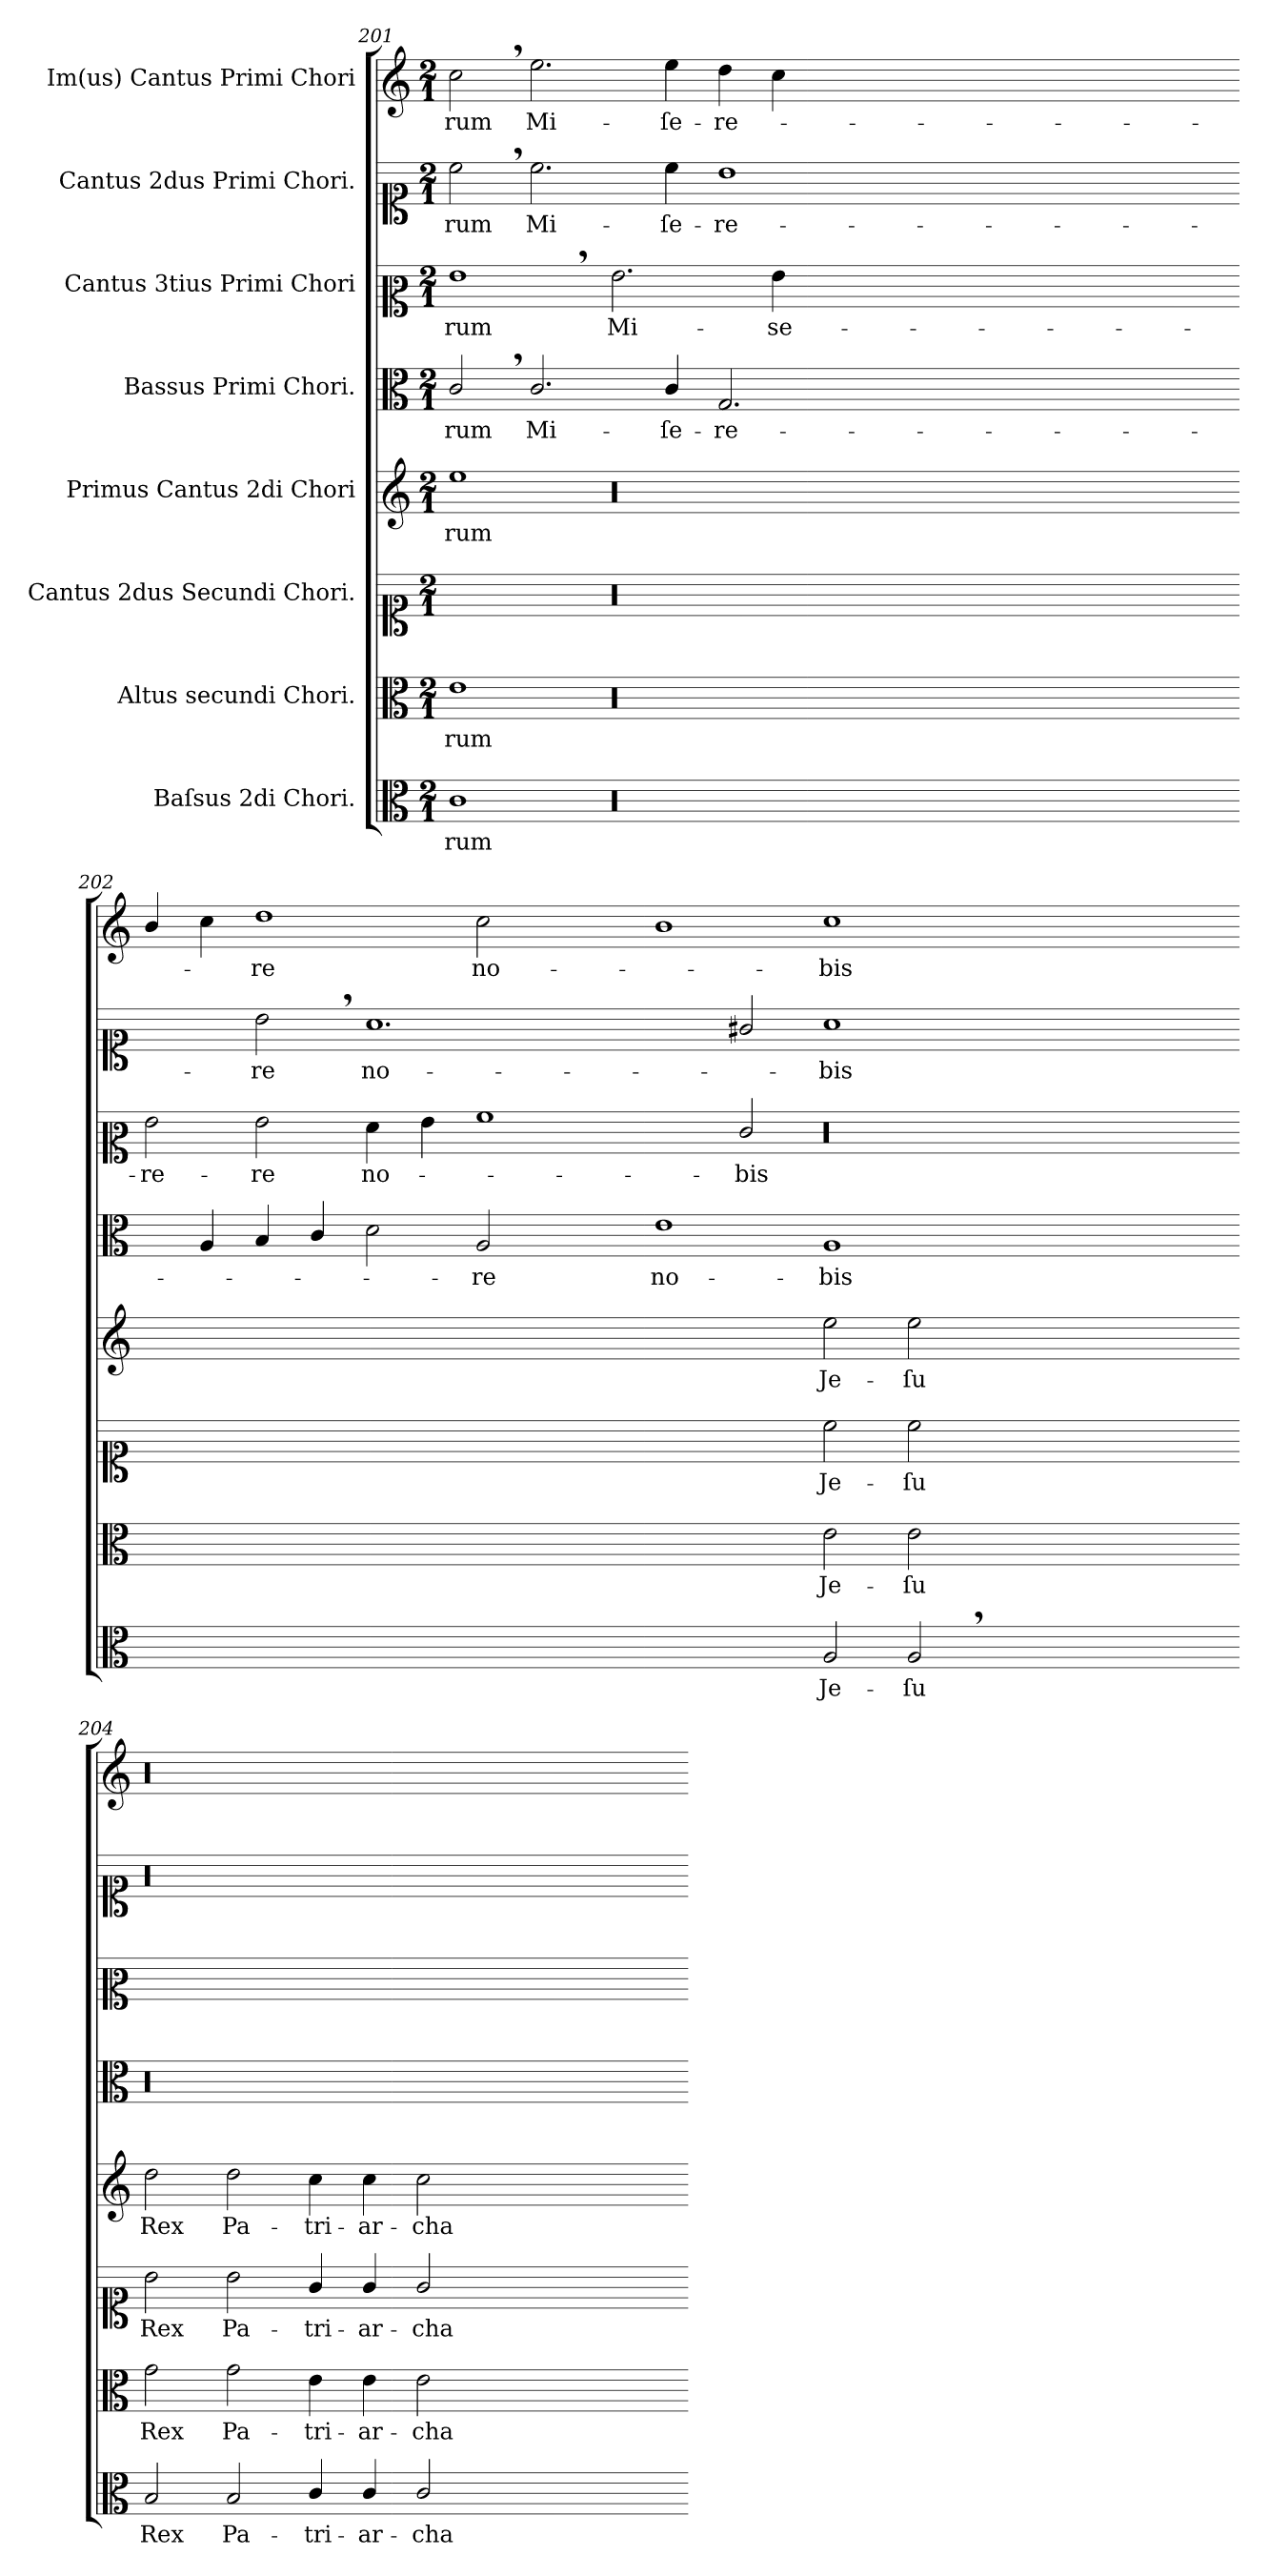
**kern	**text	**kern	**text	**kern	**text	**kern	**text	**kern	**text	**kern	**text	**kern	**text	**kern	**text
*part8	*part8	*part7	*part7	*part6	*part6	*part5	*part5	*part4	*part4	*part3	*part3	*part2	*part2	*part1	*part1
*staff8	*staff8	*staff7	*staff7	*staff6	*staff6	*staff5	*staff5	*staff4	*staff4	*staff3	*staff3	*staff2	*staff2	*staff1	*staff1
*I"Baſsus 2di Chori.	*	*I"Altus secundi Chori.	*	*I"Cantus 2dus Secundi Chori.	*	*I"Primus Cantus 2di Chori	*	*I"Bassus Primi Chori.	*	*I"Cantus 3tius Primi Chori	*	*I"Cantus 2dus Primi Chori.	*	*I"Im(us) Cantus Primi Chori	*
*clefC3	*	*clefC3	*	*clefC1	*	*clefG2	*	*clefC3	*	*clefC2	*	*clefC1	*	*clefG2	*
*k[]	*	*k[]	*	*k[]	*	*k[]	*	*k[]	*	*k[]	*	*k[]	*	*k[]	*
*M2/1	*	*M2/1	*	*M2/1	*	*M2/1	*	*M2/1	*	*M2/1	*	*M2/1	*	*M2/1	*
=201	=201	=201	=201	=201	=201	=201	=201	=201	=201	=201	=201	=201	=201	=201	=201
1c	-rum	1e	-rum	1ryy	.	1ee	-rum	2c,</	-rum	1g,<	-rum	2cc,<\	-rum	2cc,<\	-rum
.	.	.	.	.	.	.	.	2.c/	Mi-	.	.	2.cc\	Mi-	2.ee\	Mi-
00r	.	00r	.	00r	.	00r	.	.	.	2.g\	Mi-	.	.	.	.
.	.	.	.	.	.	.	.	4c/	-ſe-	.	.	4cc\	-ſe-	4ee\	-ſe-
.	.	.	.	.	.	.	.	2.G/	-re-	.	.	1b\	-re-	4dd\	-re-
.	.	.	.	.	.	.	.	.	.	4g\	-se-	.	.	4cc\	.
.	.	.	.	.	.	.	.	.	.	0.ryy	.	.	.	0.ryy	.
.	.	.	.	.	.	.	.	0ryy	.	.	.	.	.	.	.
.	.	.	.	.	.	.	.	.	.	.	.	0ryy	.	.	.
.	.	.	.	.	.	.	.	2.ryy	.	.	.	.	.	.	.
.	.	.	.	.	.	.	.	.	.	.	.	2ryy	.	.	.
=202-	=202-	=202-	=202-	=202-	=202-	=202-	=202-	=202-	=202-	=202-	=202-	=202-	=202-	=202-	=202-
0ryy	.	0ryy	.	0ryy	.	0ryy	.	4ryy	.	2g\	-re-	2ryy	.	4b/	.
.	.	.	.	.	.	.	.	4A/	.	.	.	.	.	4cc\	.
.	.	.	.	.	.	.	.	4B/	.	2g\	-re	2b,<\	-re	1dd	-re
.	.	.	.	.	.	.	.	4c/	.	.	.	.	.	.	.
.	.	.	.	.	.	.	.	2d\	.	4f\	no-	1.a	no-	.	.
.	.	.	.	.	.	.	.	.	.	4g\	.	.	.	.	.
.	.	.	.	.	.	.	.	2A/	-re	1a\	.	.	.	2cc\	no-
2ryy	.	2ryy	.	2ryy	.	2ryy	.	2ryy	.	.	.	.	.	2ryy	.
=203-	=203-	=203-	=203-	=203-	=203-	=203-	=203-	=203-	=203-	=203-	=203-	=203-	=203-	=203-	=203-
1ryy	.	1ryy	.	1ryy	.	1ryy	.	1e	no-	2ryy	.	2ryy	.	1b	.
.	.	.	.	.	.	.	.	.	.	2e/	-bis	2g#X/	.	.	.
2A/	Je-	2e\	Je-	2cc\	Je-	2ee\	Je-	1A	-bis	00r	.	1a	-bis	1cc	-bis
2A,</	-ſu	2e\	-ſu	2cc\	-ſu	2ee\	-ſu	.	.	.	.	.	.	.	.
0.ryy	.	0.ryy	.	0.ryy	.	0.ryy	.	0.ryy	.	.	.	0.ryy	.	0.ryy	.
=204-	=204-	=204-	=204-	=204-	=204-	=204-	=204-	=204-	=204-	=204-	=204-	=204-	=204-	=204-	=204-
2B/	Rex	2g\	Rex	2b\	Rex	2dd\	Rex	00r	.	00ryy	.	00r	.	00r	.
2B/	Pa-	2g\	Pa-	2b\	Pa-	2dd\	Pa-	.	.	.	.	.	.	.	.
4c/	-tri-	4e\	-tri-	4g/	-tri-	4cc\	-tri-	.	.	.	.	.	.	.	.
4c/	-ar-	4e\	-ar-	4g/	-ar-	4cc\	-ar-	.	.	.	.	.	.	.	.
2c/	-cha-	2e\	-cha-	2g/	-cha-	2cc\	-cha-	.	.	.	.	.	.	.	.
0ryy	.	0ryy	.	0ryy	.	0ryy	.	.	.	.	.	.	.	.	.
=-	=-	=-	=-	=-	=-	=-	=-	=-	=-	=-	=-	=-	=-	=-	=-
*-	*-	*-	*-	*-	*-	*-	*-	*-	*-	*-	*-	*-	*-	*-	*-
